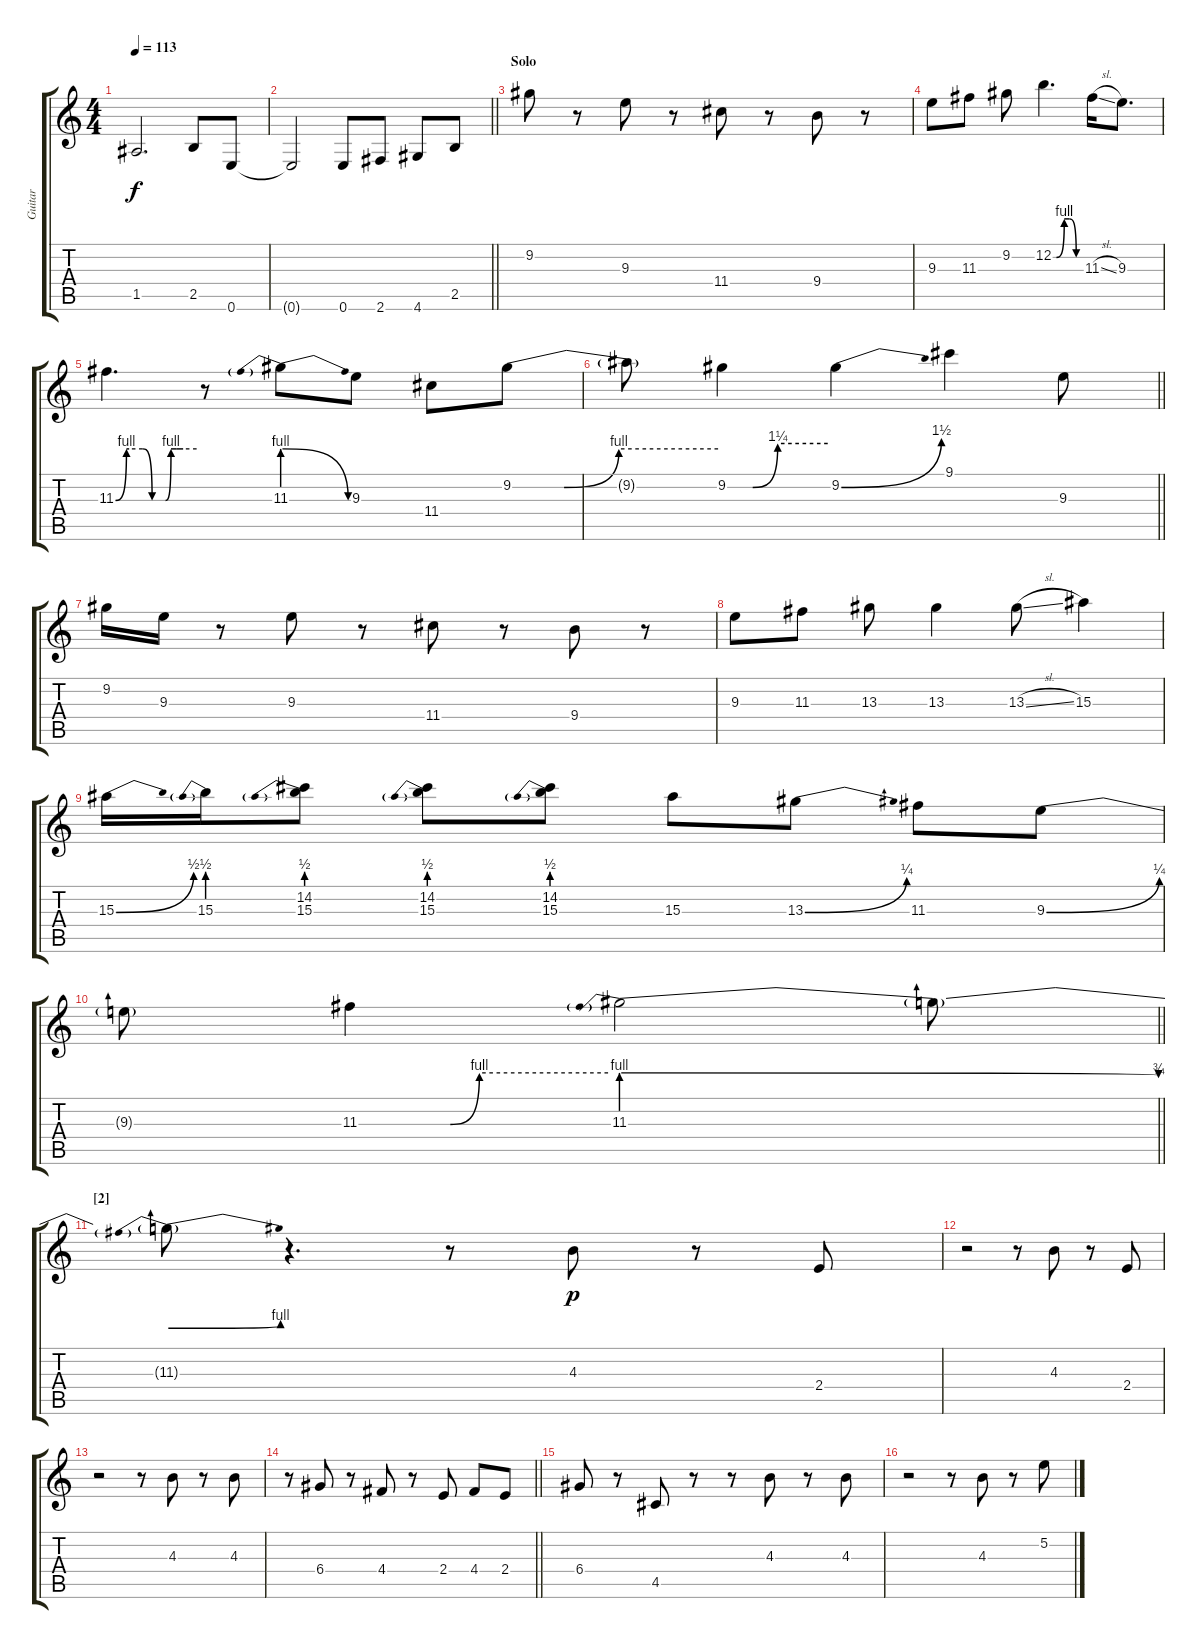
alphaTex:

\track ("Guitar" "Guitar") {instrument overdrivenguitar}
\staff {score tabs}
\tuning (E4 B3 G3 D3 A2 E2) {hide}
\ts (4 4)
\tempo 113
\clef g2
\ks c
1.5{t}.2{d dy f} 2.5.8 0.6.8 |
\barLineRight lightlight
0.6{t}.2 0.6.8 2.6.8 4.6.8 2.5.8 |
\section ("" "Solo")
9.2.8 r.8 9.3.8 r.8 11.4.8 r.8 9.4.8 r.8 |
9.3.8 11.3.8 9.2.8 12.2{be (custom 0 0 7 0 24 4 35 4 50 0 60 0)}.4{d} 11.3{sl}.16 9.3.8{d} |
11.3{be (custom 0 0 8 4 10 4 20 4 27 0 30 0 37 0 41 4 45 4 50 4 60 4)}.4{d} r.8 11.3{be (prebendrelease 0 4 60 0)}.8 9.3.8 11.4.8 9.2{be (custom 0 0 9 0 15 0 31 4 60 4)}.8 |
\barLineRight lightlight
9.2{t}.8 9.2{be (custom 0 0 15 0 30 5 60 5)}.4 9.2{be (bend 0 0 60 6)}.4 9.1.4 9.3.8 |
\section ("" "")
9.2.16 9.3.16 r.8 9.3.8 r.8 11.4.8 r.8 9.4.8 r.8 |
9.3.8 11.3.8 13.3.8 13.3.4 13.3{sl}.8 15.3.4 |
15.3{be (bend 0 0 60 2)}.16 15.3{be (prebend 0 2 60 2)}.16 (14.2 15.3{be (prebend 0 2 60 2)}).8 (14.2 15.3{be (prebend 0 2 60 2)}).8 (14.2 15.3{be (prebend 0 2 60 2)}).8 15.3.8 13.3{be (bend 0 0 60 1)}.8 11.3.8 9.3{be (bend 0 0 60 1)}.8 |
\barLineRight lightlight
9.3{t}.8 11.3{be (custom 0 0 22 0 29 4 34 4 60 4)}.4 11.3{be (prebendrelease 0 4 60 3)}.2 11.3{t}.8 |
\section ("" "[2]")
11.3{be (prebendbend 0 3 60 4) t}.8 r.4{d} r.8 4.3.8{dy p} r.8 2.4.8 |
r.2 r.8 4.3.8 r.8 2.4.8 |
r.2 r.8 4.3.8 r.8 4.3.8 |
\barLineRight lightlight
r.8 6.4.8 r.8 4.4.8 r.8 2.4.8 4.4.8 2.4.8 |
\section ("" "")
6.4.8 r.8 4.5.8 r.8 r.8 4.3.8 r.8 4.3.8 |
r.2 r.8 4.3.8 r.8 5.2.8
